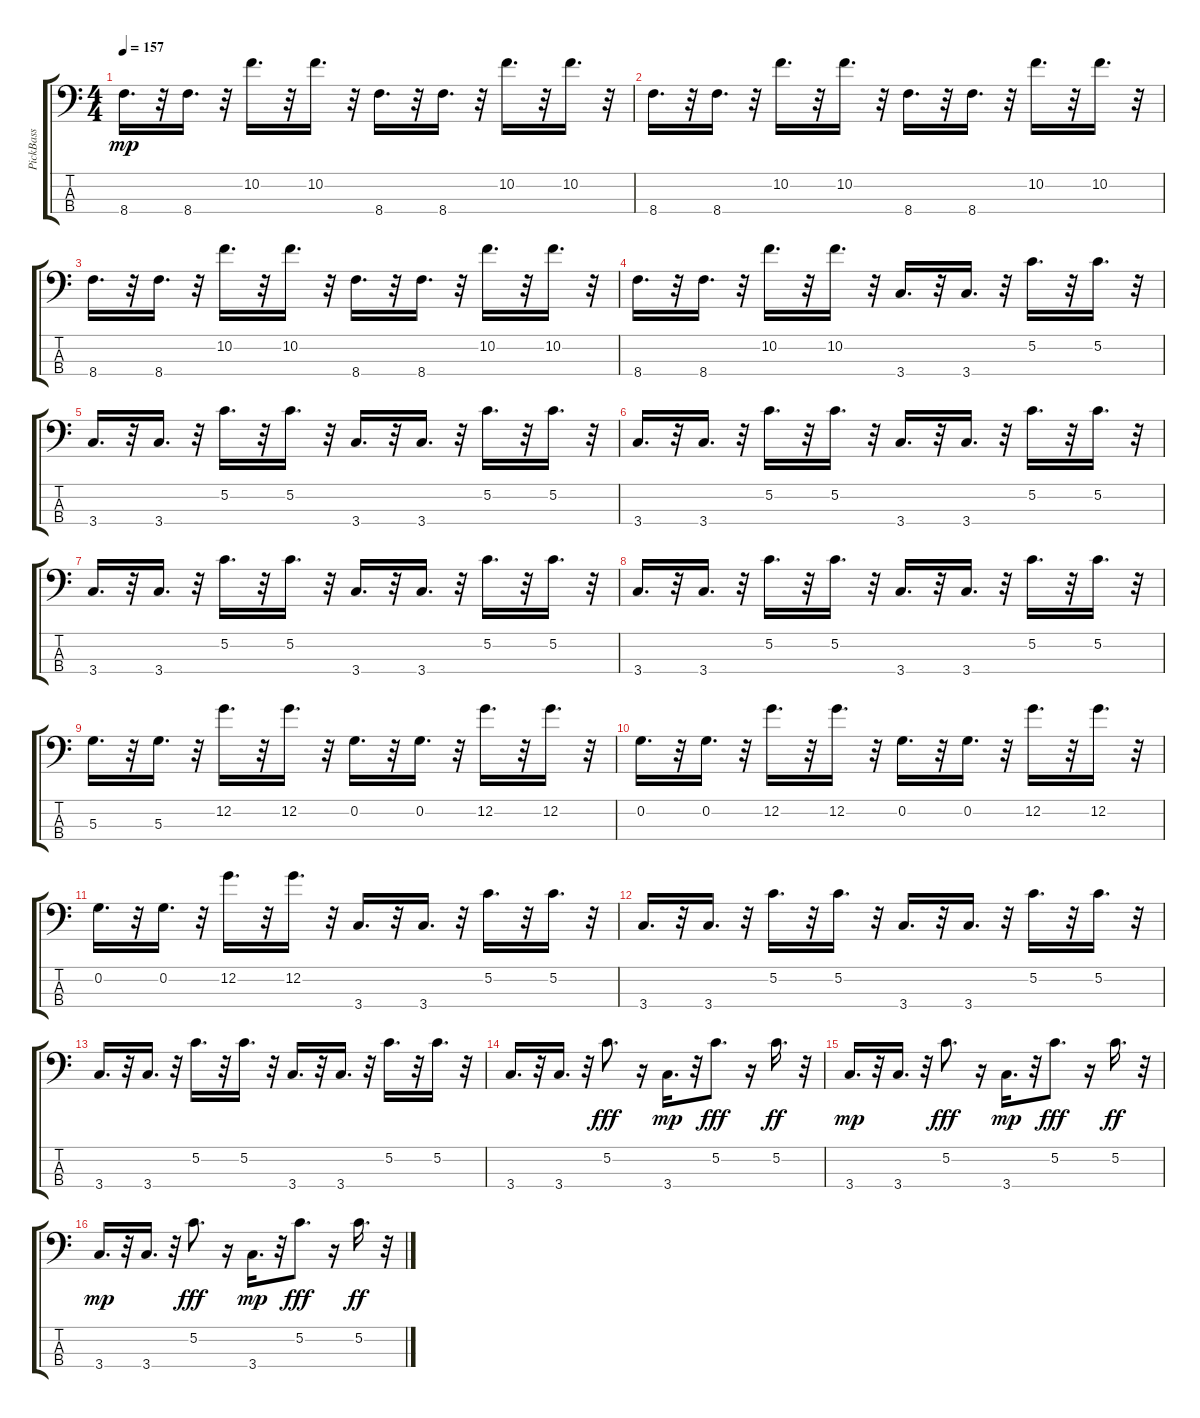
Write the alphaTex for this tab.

\track ("PickBass            " "PickBass  ") {instrument electricbasspick}
\staff {score tabs}
\tuning (C-1 G2 D2 A1) {hide}
\ts (4 4)
\tempo 157
\clef f4
\ks c
8.4.16{d dy mp} r.32 8.4.16{d} r.32 10.2.16{d} r.32 10.2.16{d} r.32 8.4.16{d} r.32 8.4.16{d} r.32 10.2.16{d} r.32 10.2.16{d} r.32 |
8.4.16{d} r.32 8.4.16{d} r.32 10.2.16{d} r.32 10.2.16{d} r.32 8.4.16{d} r.32 8.4.16{d} r.32 10.2.16{d} r.32 10.2.16{d} r.32 |
8.4.16{d} r.32 8.4.16{d} r.32 10.2.16{d} r.32 10.2.16{d} r.32 8.4.16{d} r.32 8.4.16{d} r.32 10.2.16{d} r.32 10.2.16{d} r.32 |
8.4.16{d} r.32 8.4.16{d} r.32 10.2.16{d} r.32 10.2.16{d} r.32 3.4.16{d} r.32 3.4.16{d} r.32 5.2.16{d} r.32 5.2.16{d} r.32 |
3.4.16{d} r.32 3.4.16{d} r.32 5.2.16{d} r.32 5.2.16{d} r.32 3.4.16{d} r.32 3.4.16{d} r.32 5.2.16{d} r.32 5.2.16{d} r.32 |
3.4.16{d} r.32 3.4.16{d} r.32 5.2.16{d} r.32 5.2.16{d} r.32 3.4.16{d} r.32 3.4.16{d} r.32 5.2.16{d} r.32 5.2.16{d} r.32 |
3.4.16{d} r.32 3.4.16{d} r.32 5.2.16{d} r.32 5.2.16{d} r.32 3.4.16{d} r.32 3.4.16{d} r.32 5.2.16{d} r.32 5.2.16{d} r.32 |
3.4.16{d} r.32 3.4.16{d} r.32 5.2.16{d} r.32 5.2.16{d} r.32 3.4.16{d} r.32 3.4.16{d} r.32 5.2.16{d} r.32 5.2.16{d} r.32 |
5.3.16{d} r.32 5.3.16{d} r.32 12.2.16{d} r.32 12.2.16{d} r.32 0.2.16{d} r.32 0.2.16{d} r.32 12.2.16{d} r.32 12.2.16{d} r.32 |
0.2.16{d} r.32 0.2.16{d} r.32 12.2.16{d} r.32 12.2.16{d} r.32 0.2.16{d} r.32 0.2.16{d} r.32 12.2.16{d} r.32 12.2.16{d} r.32 |
0.2.16{d} r.32 0.2.16{d} r.32 12.2.16{d} r.32 12.2.16{d} r.32 3.4.16{d} r.32 3.4.16{d} r.32 5.2.16{d} r.32 5.2.16{d} r.32 |
3.4.16{d} r.32 3.4.16{d} r.32 5.2.16{d} r.32 5.2.16{d} r.32 3.4.16{d} r.32 3.4.16{d} r.32 5.2.16{d} r.32 5.2.16{d} r.32 |
3.4.16{d} r.32 3.4.16{d} r.32 5.2.16{d} r.32 5.2.16{d} r.32 3.4.16{d} r.32 3.4.16{d} r.32 5.2.16{d} r.32 5.2.16{d} r.32 |
3.4.16{d} r.32 3.4.16{d} r.32 5.2.8{d dy fff} r.16 3.4.16{d dy mp} r.32 5.2.8{d dy fff} r.16 5.2.16{d dy ff} r.32 |
3.4.16{d dy mp} r.32 3.4.16{d} r.32 5.2.8{d dy fff} r.16 3.4.16{d dy mp} r.32 5.2.8{d dy fff} r.16 5.2.16{d dy ff} r.32 |
3.4.16{d dy mp} r.32 3.4.16{d} r.32 5.2.8{d dy fff} r.16 3.4.16{d dy mp} r.32 5.2.8{d dy fff} r.16 5.2.16{d dy ff} r.32
